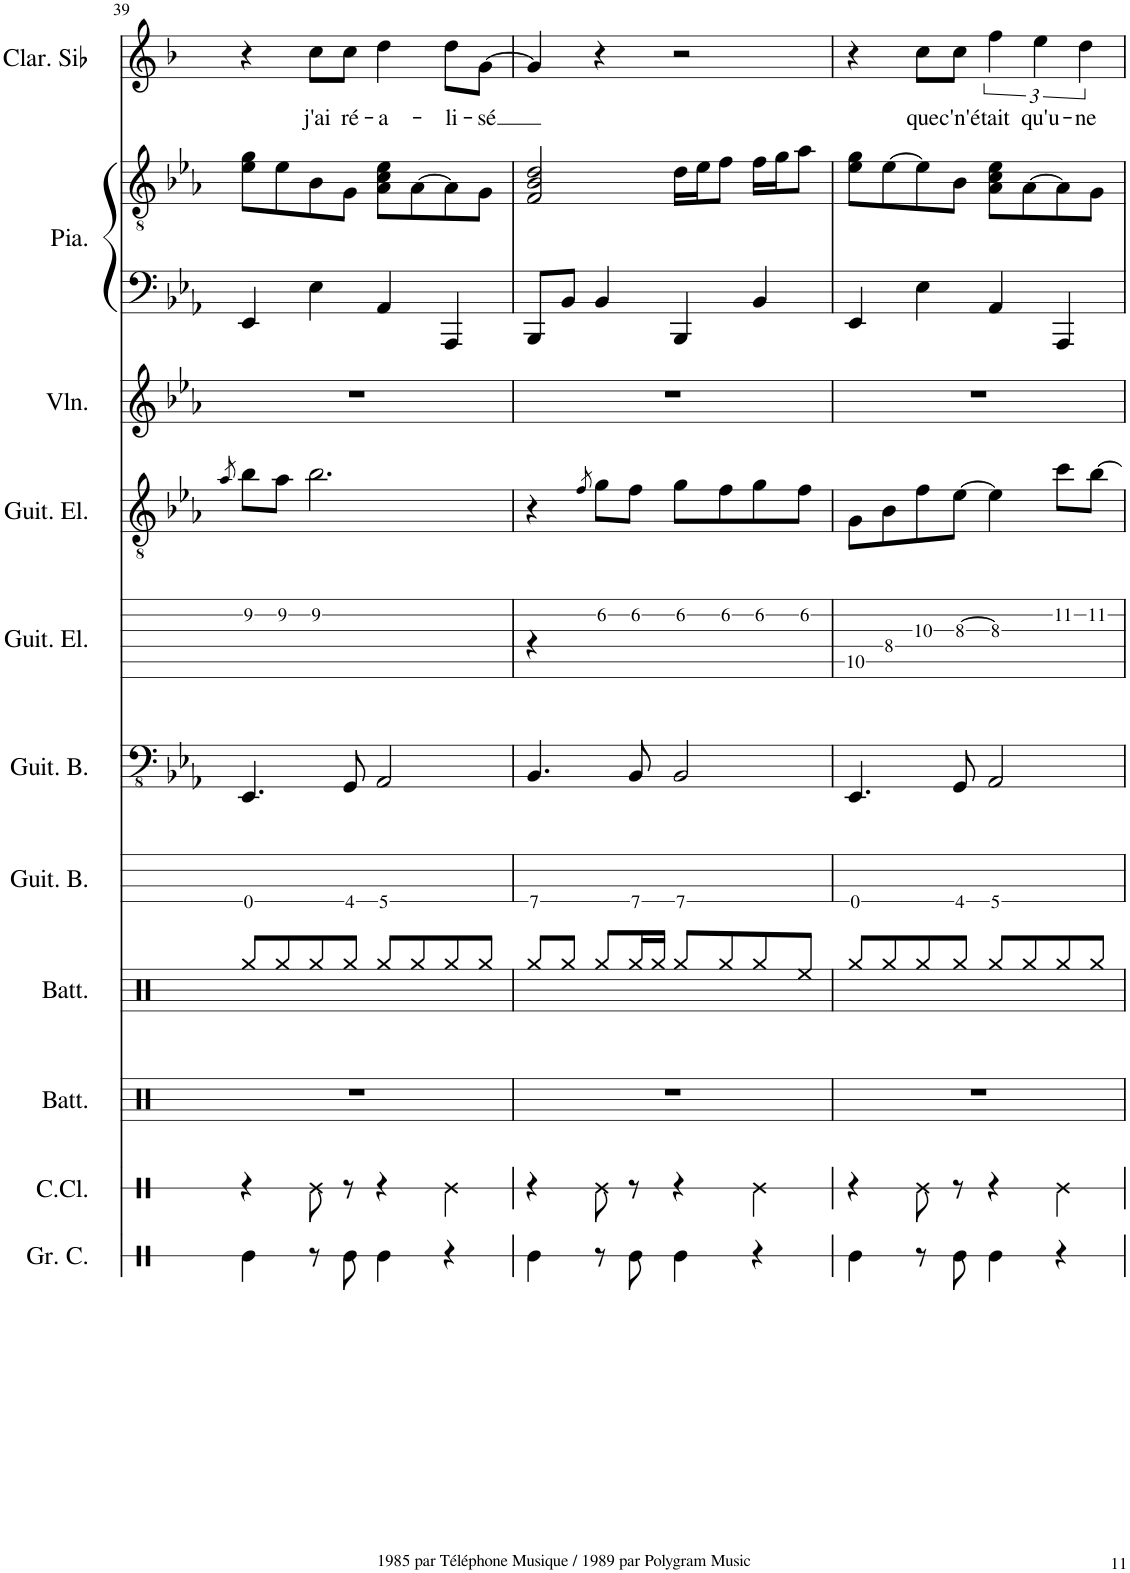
**kern	**kern	**kern	**kern	**kern	**kern	**kern	**kern	**kern	**kern	**kern	**kern	**text
*part11	*part10	*part9	*part8	*part7	*part6	*part5	*part4	*part3	*part2	*part2	*part1	*part1
*staff12	*staff11	*staff10	*staff9	*staff8	*staff7	*staff6	*staff5	*staff4	*staff3	*staff2	*staff1	*staff1
*I"Grosse caisse	*I"Caisse claire	*I"Batterie	*I"Batterie	*I"Guitare basse	*I"Guitare basse	*I"Guitare électrique	*I"Guitare électrique	*I"Violon	*I"Piano	*	*I"Clarinette en Sib	*
*I'Gr. C.	*I'C.Cl.	*I'Batt.	*I'Batt.	*I'Guit. B.	*I'Guit. B.	*I'Guit. El.	*I'Guit. El.	*I'Vln.	*I'Pia.	*	*I'Clar. Sib	*
!!LO:PB:g=z
*clefX	*clefX	*clefX	*clefX	*	*clefFv4	*	*clefGv2	*clefG2	*clefF4	*clefGv2	*clefG2	*
*	*	*	*	*	*	*	*	*	*	*	*Trd1c2	*
*k[]	*k[]	*k[]	*k[]	*k[b-e-a-]	*k[b-e-a-]	*k[b-e-a-]	*k[b-e-a-]	*k[b-e-a-]	*k[b-e-a-]	*k[b-e-a-]	*k[b-]	*
*M4/4	*M4/4	*M4/4	*M4/4	*M4/4	*M4/4	*M4/4	*M4/4	*M4/4	*M4/4	*M4/4	*M4/4	*
*met(c)	*met(c)	*met(c)	*met(c)	*met(c)	*met(c)	*met(c)	*met(c)	*met(c)	*met(c)	*met(c)	*met(c)	*
=39	=39	=39	=39	=39	=39	=39	=39	=39	=39	=39	=39	=39
.	.	.	.	.	.	.	8qa-/	.	.	.	.	.
4Re\	4r	1r	8Rgg/L	4.EEE	4.EEE-/	8a-L	8b-\L	1r	4EE-/	8e-\ 8g\L	4r	.
.	.	.	8Rgg/	.	.	8a-J	8a-\J	.	.	8e-\	.	.
!	!	!	!	!	!	!	!	!	!	!	!	!LO:LY:b
8r	8Re\	.	8Rgg/	.	.	2.a-	2.b-\	.	4E-\	8B-\	8cc\L	j'ai
!	!	!	!	!	!	!	!	!	!	!	!	!LO:LY:b
8Re\	8r	.	8Rgg/J	8AAA-	8GGG/	.	.	.	.	8G\J	8cc\J	ré-
!	!	!	!	!	!	!	!	!	!	!	!	!LO:LY:b
4Re\	4r	.	8Rgg/L	2AAA	2AAA-/	.	.	.	4AA-/	8A-\ 8c\ 8e-\L	4dd\	-a-
.	.	.	8Rgg/	.	.	.	.	.	.	[8A-\	.	.
!	!	!	!	!	!	!	!	!	!	!	!	!LO:LY:b
4r	4Re\	.	8Rgg/	.	.	.	.	.	4AAA-/	8A-\]	8dd\L	-li-
!	!	!	!	!	!	!	!	!	!	!	!	!LO:LY:b
.	.	.	8Rgg/J	.	.	.	.	.	.	8G\J	[8g\J	-sé
=40	=40	=40	=40	=40	=40	=40	=40	=40	=40	=40	=40	=40
4Re\	4r	1r	8Rgg/L	4.BBB	4.BBB-/	4r	4r	1r	8BBB-/L	2F/ 2B-/ 2d/	4g/]	.
.	.	.	8Rgg/J	.	.	.	.	.	8BB-/J	.	.	.
.	.	.	.	.	.	.	8qf/	.	.	.	.	.
8r	8Re\	.	8Rgg/L	.	.	8fL	8g\L	.	4BB-/	.	4r	.
8Re\	8r	.	16Rgg/L	8BBB	8BBB-/	8fJ	8f\J	.	.	.	.	.
.	.	.	16Rgg/JJ	.	.	.	.	.	.	.	.	.
4Re\	4r	.	8Rgg/L	2BBB	2BBB-/	8fL	8g\L	.	4BBB-/	16d\LL	2r	.
.	.	.	.	.	.	.	.	.	.	16e-\J	.	.
.	.	.	8Rgg/	.	.	8fJ	8f\	.	.	8f\J	.	.
4r	4Re\	.	8Rgg/	.	.	8fL	8g\	.	4BB-/	16f\LL	.	.
.	.	.	.	.	.	.	.	.	.	16g\J	.	.
.	.	.	8Ree/J	.	.	8fJ	8f\J	.	.	8a-\J	.	.
=41	=41	=41	=41	=41	=41	=41	=41	=41	=41	=41	=41	=41
4Re\	4r	1r	8Rgg/L	4.EEE	4.EEE-/	8GL	8G\L	1r	4EE-/	8e-\ 8g\L	4r	.
.	.	.	8Rgg/	.	.	8B-J	8B-\	.	.	[8e-\	.	.
!	!	!	!	!	!	!	!	!	!	!	!	!LO:LY:b
8r	8Re\	.	8Rgg/	.	.	8fL	8f\	.	4E-\	8e-\]	8cc\L	que
!	!	!	!	!	!	!	!	!	!	!	!	!LO:LY:b
8Re\	8r	.	8Rgg/J	8AAA-	8GGG/	[8e-J	[8e-\J	.	.	8B-\J	8cc\J	c'n'é-
!	!	!	!	!	!	!	!	!	!	!	!	!LO:LY:b
4Re\	4r	.	8Rgg/L	2AAA	2AAA-/	4e-]	4e-\]	.	4AA-/	8A-\ 8c\ 8e-\L	6ff\	-tait
.	.	.	8Rgg/	.	.	.	.	.	.	[8A-\	.	.
!	!	!	!	!	!	!	!	!	!	!	!	!LO:LY:b
.	.	.	.	.	.	.	.	.	.	.	6ee\	qu'u-
4r	4Re\	.	8Rgg/	.	.	8b-L	8cc\L	.	4AAA-/	8A-\]	.	.
!	!	!	!	!	!	!	!	!	!	!	!	!LO:LY:b
.	.	.	.	.	.	.	.	.	.	.	6dd\	-ne
.	.	.	8Rgg/J	.	.	8b-J	[8b-\J	.	.	8G\J	.	.
=	=	=	=	=	=	=	=	=	=	=	=	=
*-	*-	*-	*-	*-	*-	*-	*-	*-	*-	*-	*-	*-
